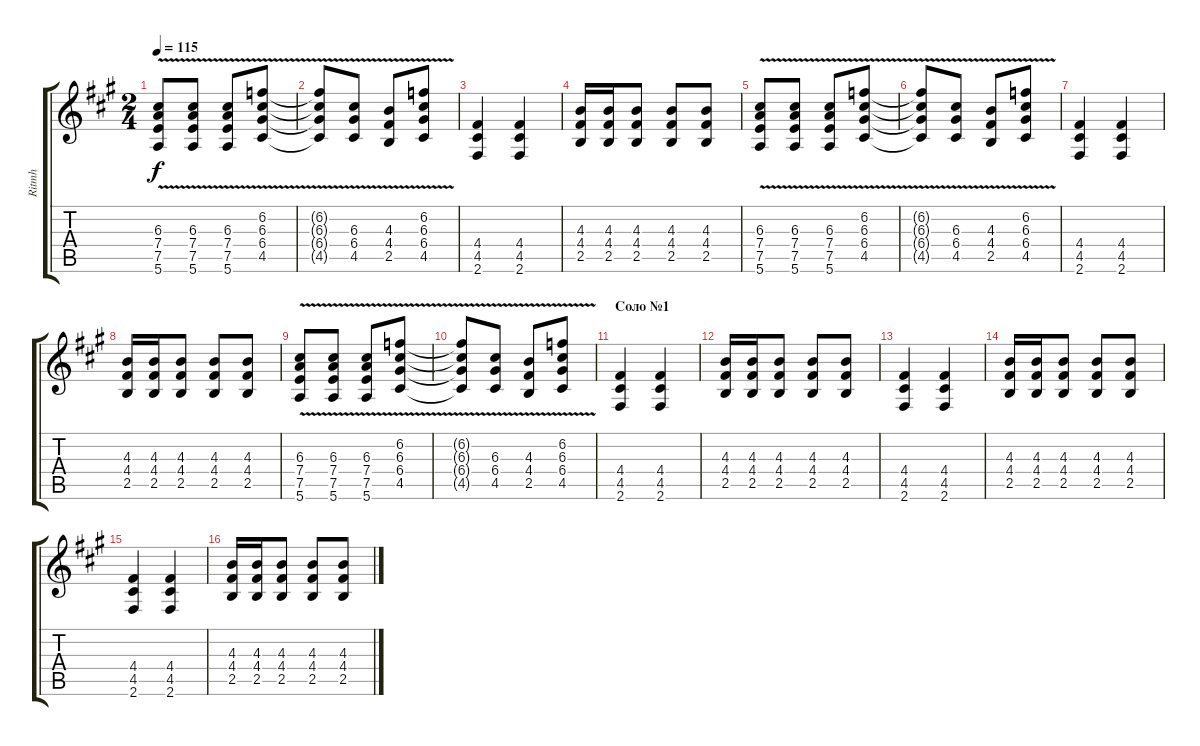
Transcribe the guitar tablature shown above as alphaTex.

\track ("Ritmh" "Ritmh") {instrument overdrivenguitar}
\staff {score tabs}
\tuning (E4 B3 G3 D3 A2 E2) {hide}
\ts (2 4)
\tempo 115
\clef g2
\ks f#minor
(6.3{v} 7.4{v} 7.5{v} 5.6{v}).8{dy f} (6.3{v} 7.4{v} 7.5{v} 5.6{v}).8 (6.3{v} 7.4{v} 7.5{v} 5.6{v}).8 (6.2{v} 6.3{v} 6.4{v} 4.5{v}).8 |
(6.2{t} 6.3{t} 6.4{t} 4.5{t}).8 (6.3{v} 6.4{v} 4.5{v}).8 (4.3{v} 4.4{v} 2.5{v}).8 (6.2{v} 6.3{v} 6.4{v} 4.5{v}).8 |
(4.4 4.5 2.6).4 (4.4 4.5 2.6).4 |
(4.3 4.4 2.5).16 (4.3 4.4 2.5).16 (4.3 4.4 2.5).8 (4.3 4.4 2.5).8 (4.3 4.4 2.5).8 |
(6.3{v} 7.4{v} 7.5{v} 5.6{v}).8 (6.3{v} 7.4{v} 7.5{v} 5.6{v}).8 (6.3{v} 7.4{v} 7.5{v} 5.6{v}).8 (6.2{v} 6.3{v} 6.4{v} 4.5{v}).8 |
(6.2{t} 6.3{t} 6.4{t} 4.5{t}).8 (6.3{v} 6.4{v} 4.5{v}).8 (4.3{v} 4.4{v} 2.5{v}).8 (6.2{v} 6.3{v} 6.4{v} 4.5{v}).8 |
(4.4 4.5 2.6).4 (4.4 4.5 2.6).4 |
(4.3 4.4 2.5).16 (4.3 4.4 2.5).16 (4.3 4.4 2.5).8 (4.3 4.4 2.5).8 (4.3 4.4 2.5).8 |
(6.3{v} 7.4{v} 7.5{v} 5.6{v}).8 (6.3{v} 7.4{v} 7.5{v} 5.6{v}).8 (6.3{v} 7.4{v} 7.5{v} 5.6{v}).8 (6.2{v} 6.3{v} 6.4{v} 4.5{v}).8 |
(6.2{t} 6.3{t} 6.4{t} 4.5{t}).8 (6.3{v} 6.4{v} 4.5{v}).8 (4.3{v} 4.4{v} 2.5{v}).8 (6.2{v} 6.3{v} 6.4{v} 4.5{v}).8 |
\section ("" "Соло №1")
(4.4 4.5 2.6).4 (4.4 4.5 2.6).4 |
(4.3 4.4 2.5).16 (4.3 4.4 2.5).16 (4.3 4.4 2.5).8 (4.3 4.4 2.5).8 (4.3 4.4 2.5).8 |
(4.4 4.5 2.6).4 (4.4 4.5 2.6).4 |
(4.3 4.4 2.5).16 (4.3 4.4 2.5).16 (4.3 4.4 2.5).8 (4.3 4.4 2.5).8 (4.3 4.4 2.5).8 |
(4.4 4.5 2.6).4 (4.4 4.5 2.6).4 |
(4.3 4.4 2.5).16 (4.3 4.4 2.5).16 (4.3 4.4 2.5).8 (4.3 4.4 2.5).8 (4.3 4.4 2.5).8
